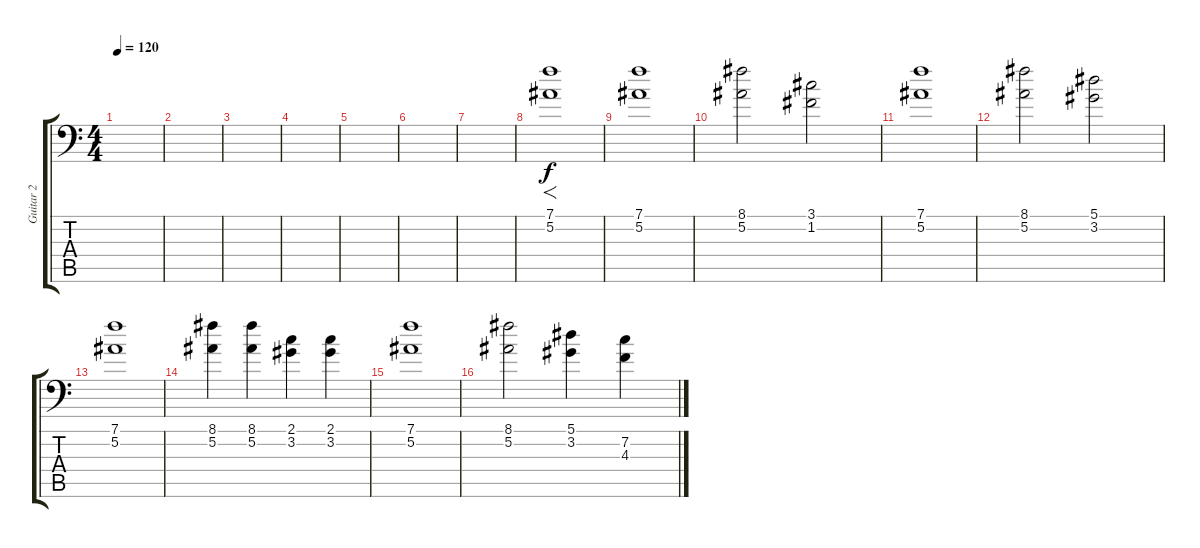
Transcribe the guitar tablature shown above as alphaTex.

\track ("Guitar 2" "Guitar 2") {instrument acousticguitarsteel}
\staff {score tabs}
\tuning (Bb3 F3 Db3 Ab2 Eb2 Bb1) {hide}
\ts (4 4)
\tempo 120
\clef f4
\ks c
|
|
|
|
|
|
|
(7.1 5.2).1{f volume 16 instrument distortionguitar} |
(7.1 5.2).1{volume 16 instrument distortionguitar} |
(8.1 5.2).2 (3.1 1.2).2 |
(7.1 5.2).1 |
(8.1 5.2).2 (5.1 3.2).2 |
(7.1 5.2).1 |
(8.1 5.2).4 (8.1 5.2).4 (2.1 3.2).4 (2.1 3.2).4 |
(7.1 5.2).1 |
(8.1 5.2).2 (5.1 3.2).4 (7.2 4.3).4
